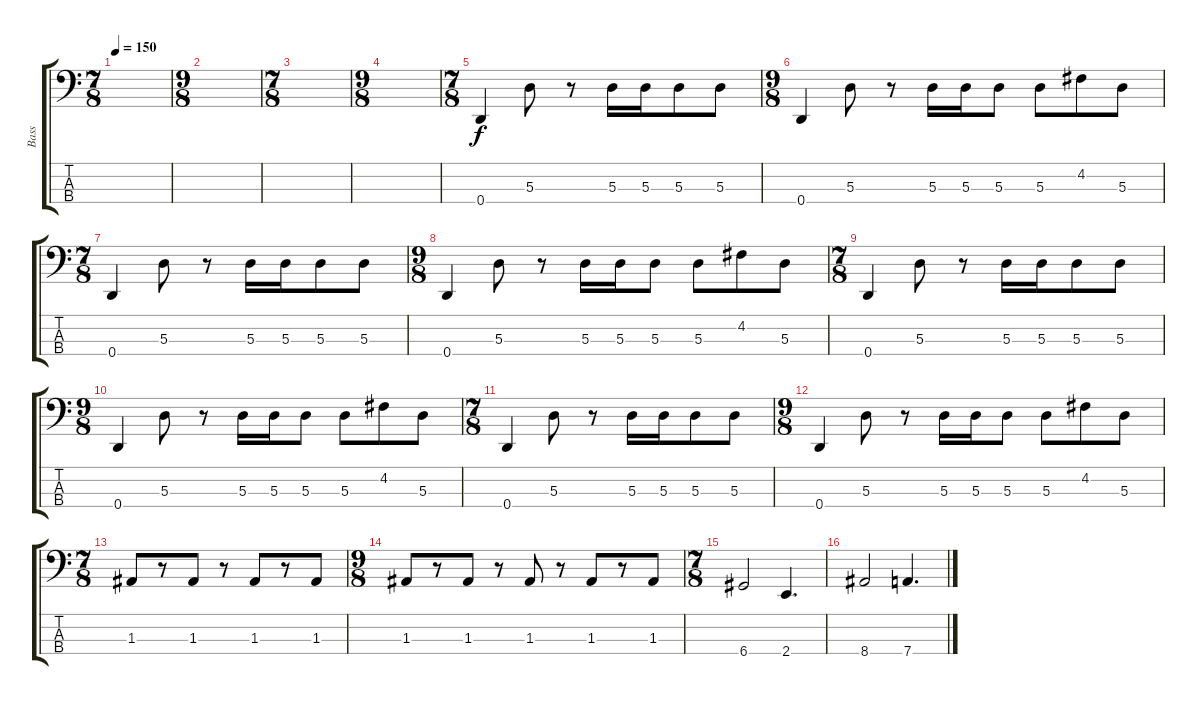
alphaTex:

\track ("Bass" "Bass") {instrument electricbasspick}
\staff {score tabs}
\tuning (G2 D2 A1 D1) {hide}
\ts (7 8)
\tempo 150
\clef f4
\ks c
|
\ts (9 8)
|
\ts (7 8)
|
\ts (9 8)
|
\ts (7 8)
0.4.4 5.3.8 r.8 5.3.16 5.3.16 5.3.8 5.3.8 |
\ts (9 8)
0.4.4 5.3.8 r.8 5.3.16 5.3.16 5.3.8 5.3.8 4.2.8 5.3.8 |
\ts (7 8)
0.4.4 5.3.8 r.8 5.3.16 5.3.16 5.3.8 5.3.8 |
\ts (9 8)
0.4.4 5.3.8 r.8 5.3.16 5.3.16 5.3.8 5.3.8 4.2.8 5.3.8 |
\ts (7 8)
0.4.4 5.3.8 r.8 5.3.16 5.3.16 5.3.8 5.3.8 |
\ts (9 8)
0.4.4 5.3.8 r.8 5.3.16 5.3.16 5.3.8 5.3.8 4.2.8 5.3.8 |
\ts (7 8)
0.4.4 5.3.8 r.8 5.3.16 5.3.16 5.3.8 5.3.8 |
\ts (9 8)
0.4.4 5.3.8 r.8 5.3.16 5.3.16 5.3.8 5.3.8 4.2.8 5.3.8 |
\ts (7 8)
1.3.8 r.8 1.3.8 r.8 1.3.8 r.8 1.3.8 |
\ts (9 8)
1.3.8 r.8 1.3.8 r.8 1.3.8 r.8 1.3.8 r.8 1.3.8 |
\ts (7 8)
6.4.2 2.4.4{d} |
8.4.2 7.4.4{d}
